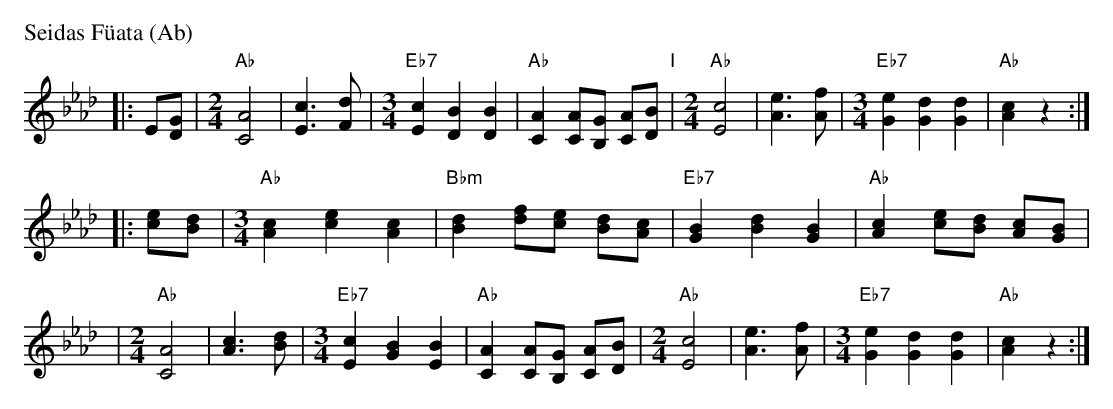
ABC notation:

X:1
P: Seidas F\"uata (Ab)
M: none
L: 1/8
K: Ab
|: E[GD] \
|[M:2/4][L:1/8]"Ab"[A4C4] | [c3E3][dF] \
|[M:3/4][L:1/8]"Eb7"[c2E2] [B2D2] [B2D2] | "Ab"[A2C2] [AC][GB,] [AC][BD] \
"I"\
|[M:2/4][L:1/8]"Ab"[c4E4] | [e3A3][fA] \
|[M:3/4][L:1/8]"Eb7"[e2G2] [d2G2] [d2G2] | "Ab"[c2A2] z2 :|
|: [ec][dB] \
|[M:3/4][L:1/8]"Ab"[c2A2] [e2c2] [c2A2] | "Bbm"[d2B2] [fd][ec] [dB][cA] \
| "Eb7"[B2G2] [d2B2] [B2G2] | "Ab"[c2A2] [ec][dB] [cA][BG] |
|[M:2/4][L:1/8]"Ab"[A4C4] | [c3A3][dB] \
|[M:3/4][L:1/8]"Eb7"[c2E2] [B2G2] [B2E2] | "Ab"[A2C2] [AC][GB,] [AC][BD] \
|[M:2/4][L:1/8]"Ab"[c4E4] | [e3A3][fA] \
|[M:3/4][L:1/8]"Eb7"[e2G2] [d2G2] [d2G2] | "Ab"[c2A2] z2 :|
